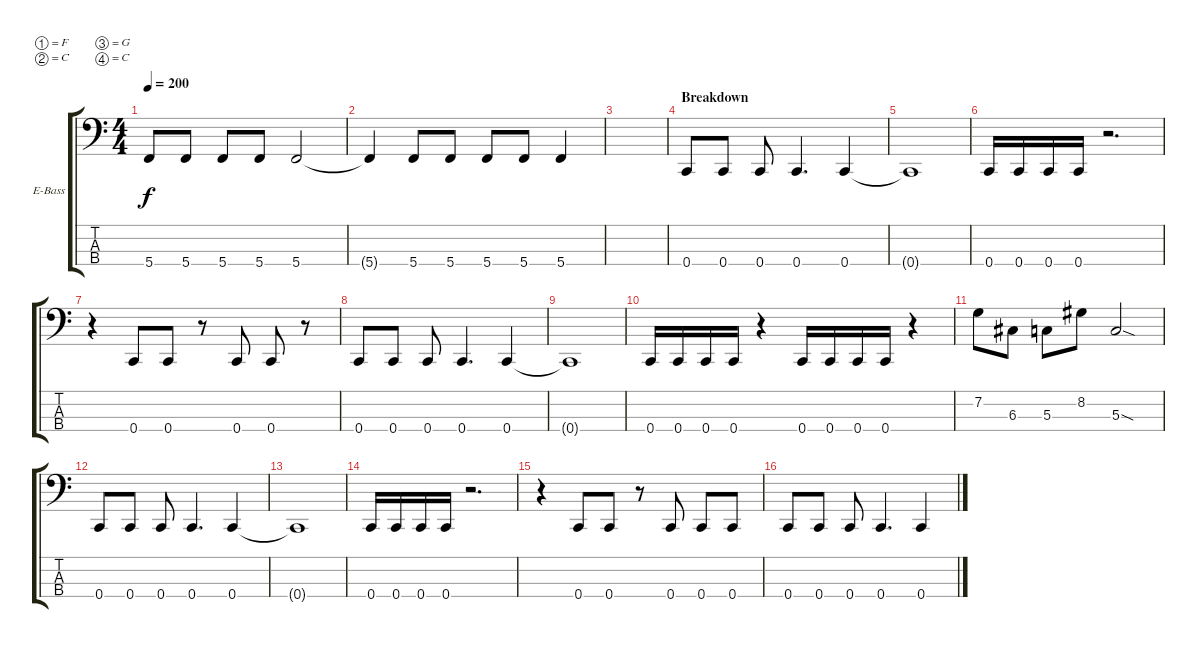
\defaultSystemsLayout 4
\bracketExtendMode groupsimilarinstruments
\firstSystemTrackNameOrientation horizontal
\otherSystemsTrackNameOrientation horizontal
\track ("Electric Bass" "E-Bass") {instrument electricbassfinger}
\staff {score tabs}
\tuning (F2 C2 G1 C1)
\ts (4 4)
\tempo 200
\clef f4
\ks c
5.4.8{dy f} 5.4.8 5.4.8 5.4.8 5.4.2 |
5.4{t}.4 5.4.8 5.4.8 5.4.8 5.4.8 5.4.4 |
|
\section ("" "Breakdown")
0.4.8 0.4.8 0.4.8 0.4.4{d} 0.4.4 |
0.4{t}.1 |
0.4.16 0.4.16 0.4.16 0.4.16 r.2{d} |
r.4 0.4.8 0.4.8 r.8 0.4.8 0.4.8 r.8 |
0.4.8 0.4.8 0.4.8 0.4.4{d} 0.4.4 |
0.4{t}.1 |
0.4.16 0.4.16 0.4.16 0.4.16 r.4 0.4.16 0.4.16 0.4.16 0.4.16 r.4 |
7.2.8 6.3.8 5.3.8 8.2.8 5.3{sod}.2 |
0.4.8 0.4.8 0.4.8 0.4.4{d} 0.4.4 |
0.4{t}.1 |
0.4.16 0.4.16 0.4.16 0.4.16 r.2{d} |
r.4 0.4.8 0.4.8 r.8 0.4.8 0.4.8 0.4.8 |
0.4.8 0.4.8 0.4.8 0.4.4{d} 0.4.4
